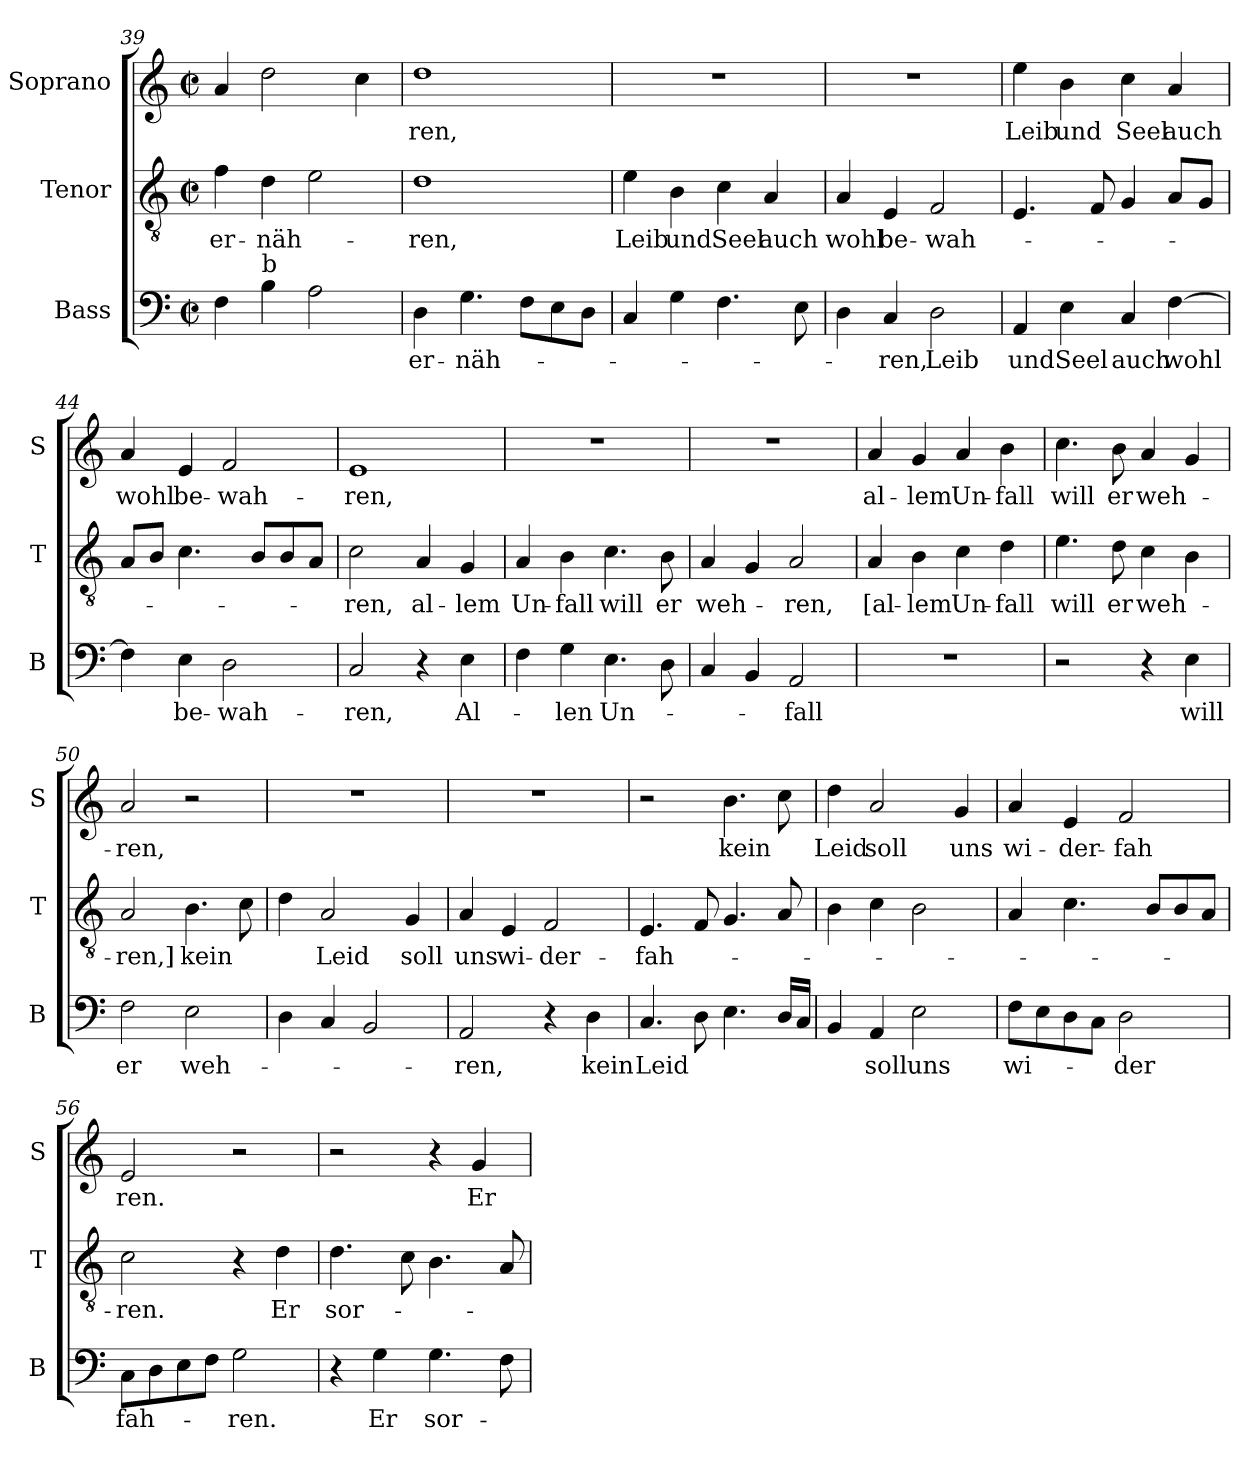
**kern	**text	**kern	**text	**kern	**text
*part3	*part3	*part2	*part2	*part1	*part1
*staff3	*staff3	*staff2	*staff2	*staff1	*staff1
*I"Bass	*	*I"Tenor	*	*I"Soprano	*
*I'B	*	*I'T	*	*I'S	*
*clefF4	*	*clefGv2	*	*clefG2	*
*k[]	*	*k[]	*	*k[]	*
*C:	*	*C:	*	*C:	*
*M2/2	*	*M2/2	*	*M2/2	*
*met(c|)	*	*met(c|)	*	*met(c|)	*
=39	=39	=39	=39	=39	=39
!	!	!	!LO:LY:b	!	!
4F\	.	4f\	er-	4a/	.
!LO:TX:a:t=b	!	!	!	!	!
!	!	!	!LO:LY:b	!	!
4B\	.	4d\	-näh-	2dd\	.
2A\	.	2e\	.	.	.
.	.	.	.	4cc\	.
=40	=40	=40	=40	=40	=40
!	!LO:LY:b	!	!LO:LY:b	!	!LO:LY:b
4D\	er-	1d	-ren,	1dd	-ren,
!	!LO:LY:b	!	!	!	!
4.G\	-näh-	.	.	.	.
8F\L	.	.	.	.	.
8E\	.	.	.	.	.
8D\J	.	.	.	.	.
=41	=41	=41	=41	=41	=41
!	!	!	!LO:LY:b	!	!
4C/	.	4e\	Leib	1r	.
!	!	!	!LO:LY:b	!	!
4G\	.	4B\	und	.	.
!	!	!	!LO:LY:b	!	!
4.F\	.	4c\	Seel	.	.
!	!	!	!LO:LY:b	!	!
.	.	4A/	auch	.	.
8E\	.	.	.	.	.
=42	=42	=42	=42	=42	=42
!	!	!	!LO:LY:b	!	!
4D\	.	4A/	wohl	1r	.
!	!LO:LY:b	!	!LO:LY:b	!	!
4C/	-ren,	4E/	be-	.	.
!	!LO:LY:b	!	!LO:LY:b	!	!
2D\	Leib	2F/	-wah-	.	.
!!LO:PB:g=z
=43	=43	=43	=43	=43	=43
!	!LO:LY:b	!	!	!	!LO:LY:b
4AA/	und	4.E/	.	4ee\	Leib
!	!LO:LY:b	!	!	!	!LO:LY:b
4E\	Seel	.	.	4b\	und
.	.	8F/	.	.	.
!	!LO:LY:b	!	!	!	!LO:LY:b
4C/	auch	4G/	.	4cc\	Seel
!	!LO:LY:b	!	!	!	!LO:LY:b
[4F\	wohl	8A/L	.	4a/	auch
.	.	8G/J	.	.	.
=44	=44	=44	=44	=44	=44
!	!	!	!	!	!LO:LY:b
4F\]	.	8A/L	.	4a/	wohl
.	.	8B/J	.	.	.
!	!LO:LY:b	!	!	!	!LO:LY:b
4E\	be-	4.c\	.	4e/	be-
!	!LO:LY:b	!	!	!	!LO:LY:b
2D\	-wah-	.	.	2f/	-wah-
.	.	8B/L	.	.	.
.	.	8B/	.	.	.
.	.	8A/J	.	.	.
=45	=45	=45	=45	=45	=45
!	!LO:LY:b	!	!LO:LY:b	!	!LO:LY:b
2C/	-ren,	2c\	-ren,	1e	-ren,
!	!	!	!LO:LY:b	!	!
4r	.	4A/	al-	.	.
!	!LO:LY:b	!	!LO:LY:b	!	!
4E\	Al-	4G/	-lem	.	.
=46	=46	=46	=46	=46	=46
!	!	!	!LO:LY:b	!	!
4F\	.	4A/	Un-	1r	.
!	!LO:LY:b	!	!LO:LY:b	!	!
4G\	-len	4B\	-fall	.	.
!	!LO:LY:b	!	!LO:LY:b	!	!
4.E\	Un-	4.c\	will	.	.
!	!	!	!LO:LY:b	!	!
8D\	.	8B\	er	.	.
=47	=47	=47	=47	=47	=47
!	!	!	!LO:LY:b	!	!
4C/	.	4A/	weh-	1r	.
4BB/	.	4G/	.	.	.
!	!LO:LY:b	!	!LO:LY:b	!	!
2AA/	-fall	2A/	-ren,	.	.
=48	=48	=48	=48	=48	=48
!	!	!	!LO:LY:b	!	!LO:LY:b
1r	.	4A/	[al-	4a/	al-
!	!	!	!LO:LY:b	!	!LO:LY:b
.	.	4B\	-lem	4g/	-lem
!	!	!	!LO:LY:b	!	!LO:LY:b
.	.	4c\	Un-	4a/	Un-
!	!	!	!LO:LY:b	!	!LO:LY:b
.	.	4d\	-fall	4b\	-fall
!!LO:LB:g=z
=49	=49	=49	=49	=49	=49
!	!	!	!LO:LY:b	!	!LO:LY:b
2r	.	4.e\	will	4.cc\	will
!	!	!	!LO:LY:b	!	!LO:LY:b
.	.	8d\	er	8b\	er
!	!	!	!LO:LY:b	!	!LO:LY:b
4r	.	4c\	weh-	4a/	weh-
!	!LO:LY:b	!	!	!	!
4E\	will	4B\	.	4g/	.
=50	=50	=50	=50	=50	=50
!	!LO:LY:b	!	!LO:LY:b	!	!LO:LY:b
2F\	er	2A/	-ren,]	2a/	-ren,
!	!LO:LY:b	!	!LO:LY:b	!	!
2E\	weh-	4.B\	kein	2r	.
.	.	8c\	.	.	.
=51	=51	=51	=51	=51	=51
4D\	.	4d\	.	1r	.
!	!	!	!LO:LY:b	!	!
4C/	.	2A/	Leid	.	.
2BB/	.	.	.	.	.
!	!	!	!LO:LY:b	!	!
.	.	4G/	soll	.	.
=52	=52	=52	=52	=52	=52
!	!LO:LY:b	!	!LO:LY:b	!	!
2AA/	-ren,	4A/	uns	1r	.
!	!	!	!LO:LY:b	!	!
.	.	4E/	wi-	.	.
!	!	!	!LO:LY:b	!	!
4r	.	2F/	-der-	.	.
!	!LO:LY:b	!	!	!	!
4D\	kein	.	.	.	.
=53	=53	=53	=53	=53	=53
!	!LO:LY:b	!	!LO:LY:b	!	!
4.C/	Leid	4.E/	-fah-	2r	.
8D\	.	8F/	.	.	.
!	!	!	!	!	!LO:LY:b
4.E\	.	4.G/	.	4.b\	kein
16D/LL	.	8A/	.	8cc\	.
16C/JJ	.	.	.	.	.
=54	=54	=54	=54	=54	=54
!	!	!	!	!	!LO:LY:b
4BB/	.	4B\	.	4dd\	Leid
!	!LO:LY:b	!	!	!	!LO:LY:b
4AA/	soll	4c\	.	2a/	soll
!	!LO:LY:b	!	!	!	!
2E\	uns	2B\	.	.	.
!	!	!	!	!	!LO:LY:b
.	.	.	.	4g/	uns
!!LO:LB:g=z
=55	=55	=55	=55	=55	=55
!	!LO:LY:b	!	!	!	!LO:LY:b
8F\L	wi-	4A/	.	4a/	wi-
8E\	.	.	.	.	.
!	!	!	!	!	!LO:LY:b
8D\	.	4.c\	.	4e/	-der-
8C\J	.	.	.	.	.
!	!LO:LY:b	!	!	!	!LO:LY:b
2D\	-der	.	.	2f/	-fah
.	.	8B/L	.	.	.
.	.	8B/	.	.	.
.	.	8A/J	.	.	.
=56	=56	=56	=56	=56	=56
!	!LO:LY:b	!	!LO:LY:b	!	!LO:LY:b
8C\L	fah-	2c\	-ren.	2e/	ren.
8D\	.	.	.	.	.
8E\	.	.	.	.	.
8F\J	.	.	.	.	.
!	!LO:LY:b	!	!	!	!
2G\	-ren.	4r	.	2r	.
!	!	!	!LO:LY:b	!	!
.	.	4d\	Er	.	.
=57	=57	=57	=57	=57	=57
!	!	!	!LO:LY:b	!	!
4r	.	4.d\	sor-	2r	.
!	!LO:LY:b	!	!	!	!
4G\	Er	.	.	.	.
.	.	8c\	.	.	.
!	!LO:LY:b	!	!	!	!
4.G\	sor-	4.B\	.	4r	.
!	!	!	!	!	!LO:LY:b
.	.	.	.	4g/	Er
8F\	.	8A/	.	.	.
=	=	=	=	=	=
*-	*-	*-	*-	*-	*-
